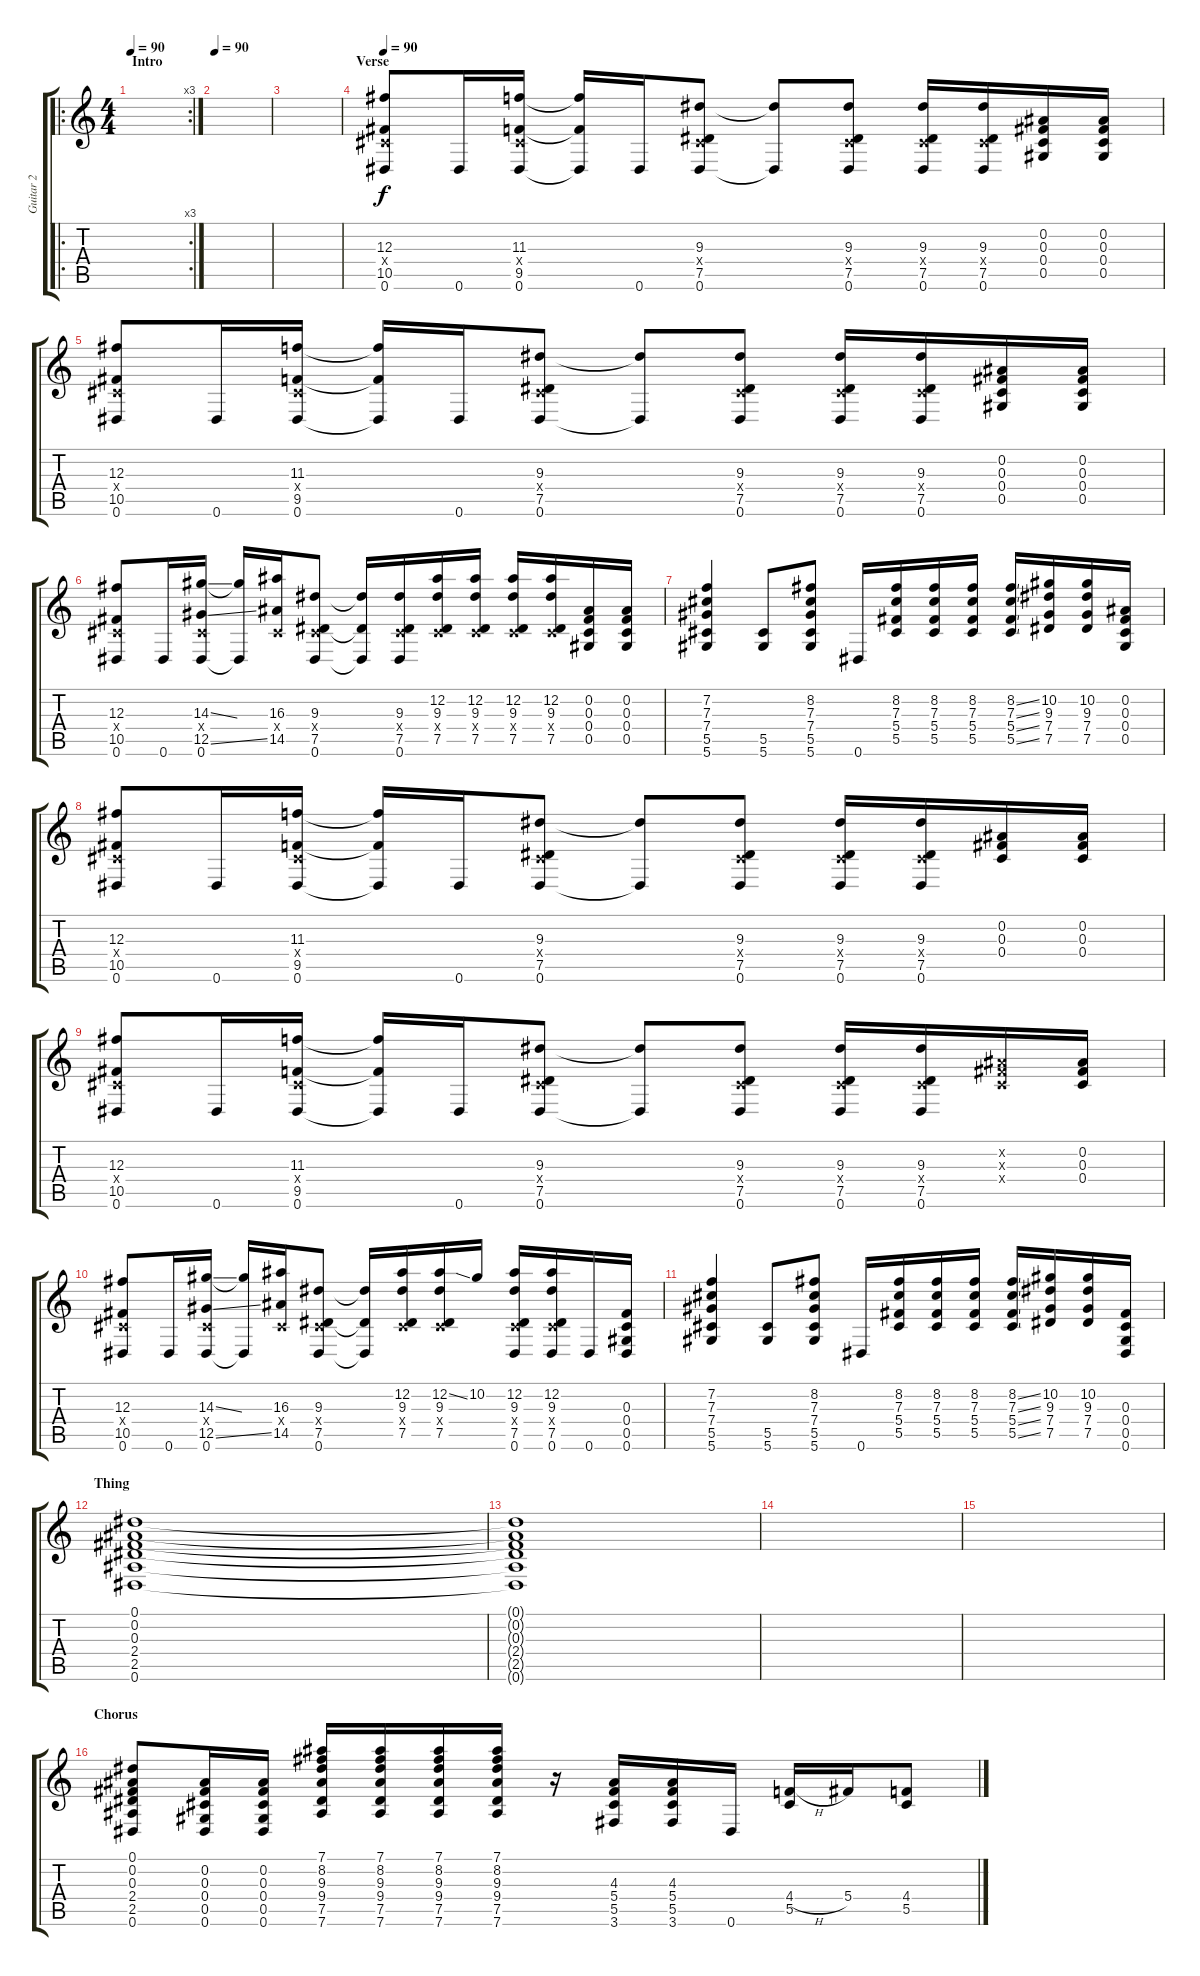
\track ("Guitar 2" "Guitar 2") {instrument overdrivenguitar}
\staff {score tabs}
\tuning (Eb4 Bb3 Gb3 Db3 Ab2 Eb2) {hide}
\ro
\rc 3
\ts (4 4)
\section ("" "Intro")
\tempo 90
\tempo 114
\tempo 90
\clef g2
\ks c
|
\tempo 90
|
|
\section ("" "Verse")
\tempo 90
(12.3 0.4{x} 10.5 0.6).8 0.6.16 (11.3 0.4{x} 9.5 0.6).16 (11.3{t} 9.5{t} 0.6{t}).16 0.6.16 (9.3 0.4{x} 7.5 0.6).8 (9.3{t} 0.6{t}).8 (9.3 0.4{x} 7.5 0.6).8 (9.3 0.4{x} 7.5 0.6).16 (9.3 0.4{x} 7.5 0.6).16 (0.2 0.3 0.4 0.5).16 (0.2 0.3 0.4 0.5).16 |
(12.3 0.4{x} 10.5 0.6).8 0.6.16 (11.3 0.4{x} 9.5 0.6).16 (11.3{t} 9.5{t} 0.6{t}).16 0.6.16 (9.3 0.4{x} 7.5 0.6).8 (9.3{t} 0.6{t}).8 (9.3 0.4{x} 7.5 0.6).8 (9.3 0.4{x} 7.5 0.6).16 (9.3 0.4{x} 7.5 0.6).16 (0.2 0.3 0.4 0.5).16 (0.2 0.3 0.4 0.5).16 |
(12.3 0.4{x} 10.5 0.6).8 0.6.16 (14.3{ss} 0.4{x} 12.5{ss} 0.6).16 (14.3{t} 0.6{t}).16 (16.3 0.4{x} 14.5).16 (9.3 0.4{x} 7.5 0.6).8 (9.3{t} 7.5{t} 0.6{t}).16 (9.3 0.4{x} 7.5 0.6).16 (12.2 9.3 0.4{x} 7.5).16 (12.2 9.3 0.4{x} 7.5).16 (12.2 9.3 0.4{x} 7.5).16 (12.2 9.3 0.4{x} 7.5).16 (0.2 0.3 0.4 0.5).16 (0.2 0.3 0.4 0.5).16 |
(7.2 7.3 7.4 5.5 5.6).4 (5.5 5.6).8 (8.2 7.3 7.4 5.5 5.6).8 0.6.16 (8.2 7.3 5.4 5.5).16 (8.2 7.3 5.4 5.5).16 (8.2 7.3 5.4 5.5).16 (8.2{ss} 7.3{ss} 5.4{ss} 5.5{ss}).16 (10.2 9.3 7.4 7.5).16 (10.2 9.3 7.4 7.5).16 (0.2 0.3 0.4 0.5).16 |
(12.3 0.4{x} 10.5 0.6).8 0.6.16 (11.3 0.4{x} 9.5 0.6).16 (11.3{t} 9.5{t} 0.6{t}).16 0.6.16 (9.3 0.4{x} 7.5 0.6).8 (9.3{t} 0.6{t}).8 (9.3 0.4{x} 7.5 0.6).8 (9.3 0.4{x} 7.5 0.6).16 (9.3 0.4{x} 7.5 0.6).16 (0.2 0.3 0.4).16 (0.2 0.3 0.4).16 |
(12.3 0.4{x} 10.5 0.6).8 0.6.16 (11.3 0.4{x} 9.5 0.6).16 (11.3{t} 9.5{t} 0.6{t}).16 0.6.16 (9.3 0.4{x} 7.5 0.6).8 (9.3{t} 0.6{t}).8 (9.3 0.4{x} 7.5 0.6).8 (9.3 0.4{x} 7.5 0.6).16 (9.3 0.4{x} 7.5 0.6).16 (0.2{x} 0.3{x} 0.4{x}).16 (0.2 0.3 0.4).16 |
(12.3 0.4{x} 10.5 0.6).8 0.6.16 (14.3{ss} 0.4{x} 12.5{ss} 0.6).16 (14.3{t} 0.6{t}).16 (16.3 0.4{x} 14.5).16 (9.3 0.4{x} 7.5 0.6).8 (9.3{t} 7.5{t} 0.6{t}).16 (12.2 9.3 0.4{x} 7.5).16 (12.2{ss} 9.3 0.4{x} 7.5).16 10.2.16 (12.2 9.3 0.4{x} 7.5 0.6).16 (12.2 9.3 0.4{x} 7.5 0.6).16 0.6.16 (0.3 0.4 0.5 0.6).16 |
(7.2 7.3 7.4 5.5 5.6).4 (5.5 5.6).8 (8.2 7.3 7.4 5.5 5.6).8 0.6.16 (8.2 7.3 5.4 5.5).16 (8.2 7.3 5.4 5.5).16 (8.2 7.3 5.4 5.5).16 (8.2{ss} 7.3{ss} 5.4{ss} 5.5{ss}).16 (10.2 9.3 7.4 7.5).16 (10.2 9.3 7.4 7.5).16 (0.3 0.4 0.5 0.6).16 |
\section ("" "Thing")
(0.1 0.2 0.3 2.4 2.5 0.6).1 |
(0.1{t} 0.2{t} 0.3{t} 2.4{t} 2.5{t} 0.6{t}).1 |
|
|
\section ("" "Chorus")
(0.1 0.2 0.3 2.4 2.5 0.6).8 (0.2 0.3 0.4 0.5 0.6).16 (0.2 0.3 0.4 0.5 0.6).16 (7.1 8.2 9.3 9.4 7.5 7.6).16 (7.1 8.2 9.3 9.4 7.5 7.6).16 (7.1 8.2 9.3 9.4 7.5 7.6).16 (7.1 8.2 9.3 9.4 7.5 7.6).16 r.16 (4.3 5.4 5.5 3.6).16 (4.3 5.4 5.5 3.6).16 0.6.16 (4.4{h} 5.5).16 5.4.16 (4.4{ss} 5.5{ss}).8
